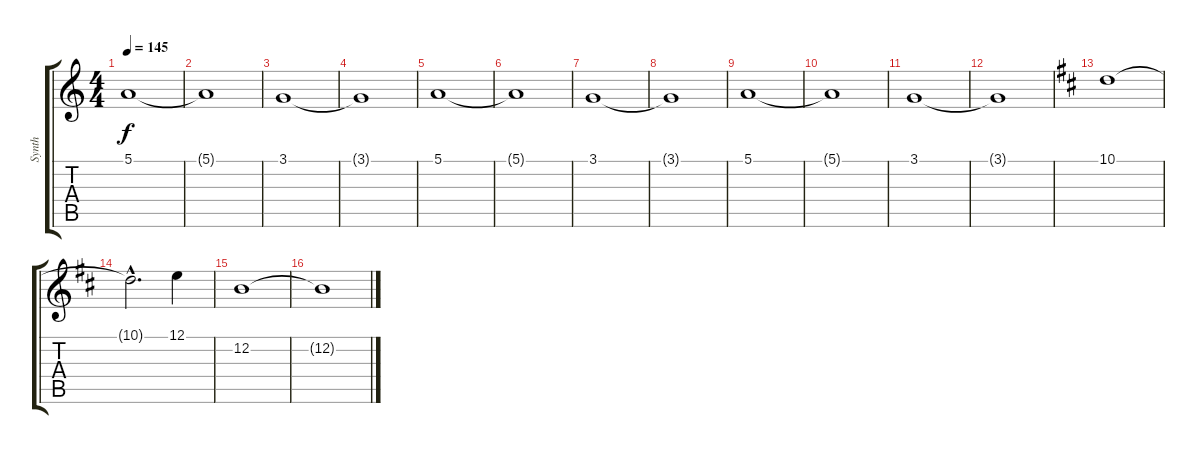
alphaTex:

\track ("Synth" "Synth") {instrument stringensemble1}
\staff {score tabs}
\tuning (E4 B3 G3 D3 A2 E2) {hide}
\ts (4 4)
\tempo 145
\clef g2
\ks c
5.1.1{dy f} |
5.1{t}.1 |
3.1.1 |
3.1{t}.1 |
5.1.1 |
5.1{t}.1 |
3.1.1 |
3.1{t}.1 |
5.1.1 |
5.1{t}.1 |
3.1.1 |
3.1{t}.1 |
\ks d
10.1.1 |
10.1{hac t}.2{d} 12.1.4 |
12.2.1 |
12.2{t}.1
